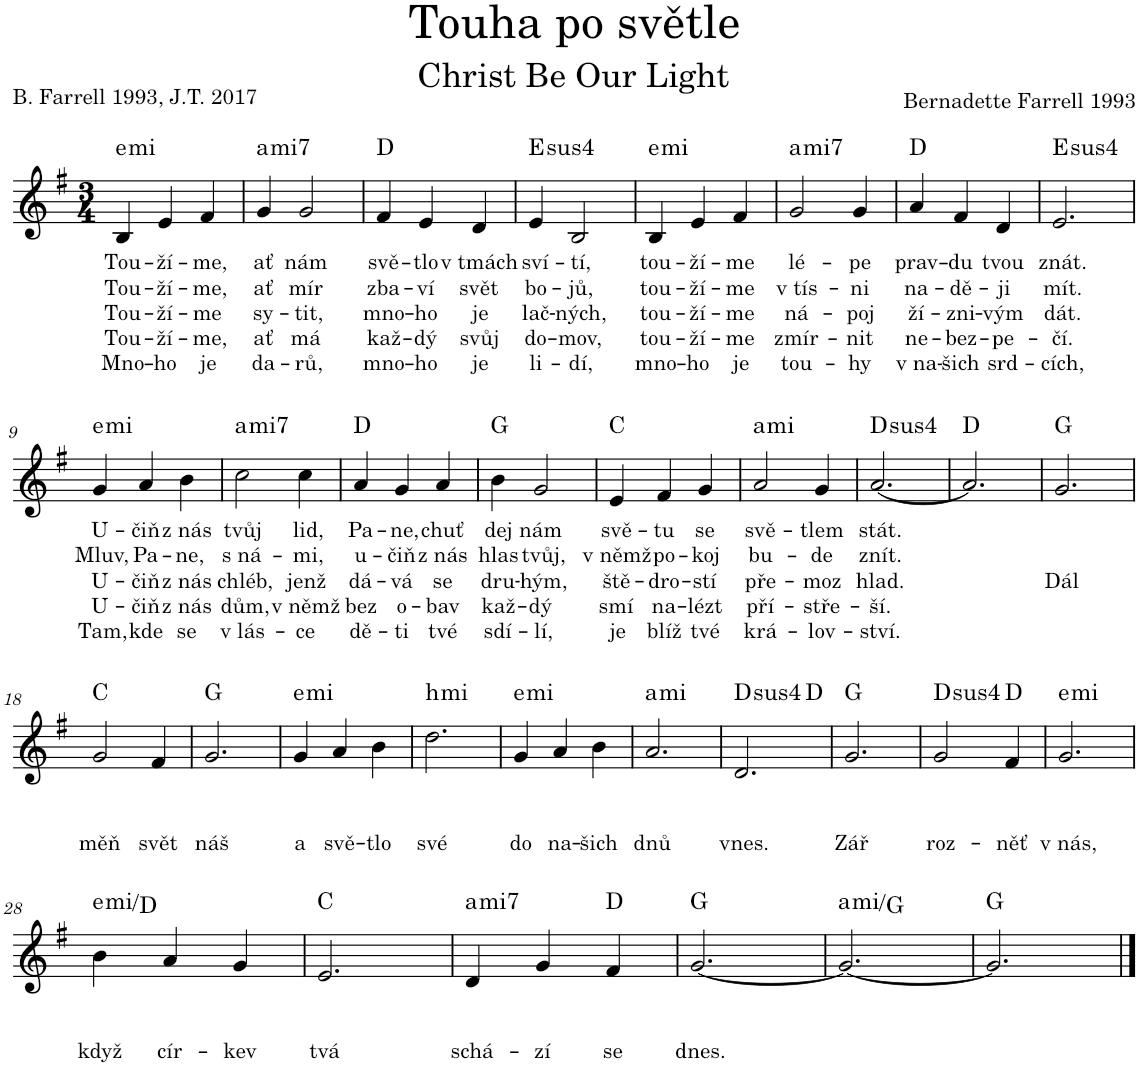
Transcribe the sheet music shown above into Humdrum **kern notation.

**kern	**text	**text	**text	**text	**text	**harte
*part1	*part1	*part1	*part1	*part1	*part1	*part1
*staff1	*staff1	*staff1	*staff1	*staff1	*staff1	*
*I"Hlas	*	*	*	*	*	*
*I'Hl.	*	*	*	*	*	*
*clefG2	*	*	*	*	*	*
*k[f#]	*	*	*	*	*	*
*M3/4	*	*	*	*	*	*
=1	=1	=1	=1	=1	=1	=1
!	!LO:LY:b	!LO:LY:b	!LO:LY:b	!LO:LY:b	!LO:LY:b	!LO:H:kt=mi
4B/	Tou-	Tou-	Tou-	Tou-	Mno-	E:min
!	!LO:LY:b	!LO:LY:b	!LO:LY:b	!LO:LY:b	!LO:LY:b	!
4e/	-ží-	-ží-	-ží-	-ží-	-ho	.
!	!LO:LY:b	!LO:LY:b	!LO:LY:b	!LO:LY:b	!LO:LY:b	!
4f#/	-me,	-me,	-me	-me,	je	.
=2	=2	=2	=2	=2	=2	=2
!	!LO:LY:b	!LO:LY:b	!LO:LY:b	!LO:LY:b	!LO:LY:b	!LO:H:kt=mi7
4g/	ať	ať	sy-	ať	da-	A:min7
!	!LO:LY:b	!LO:LY:b	!LO:LY:b	!LO:LY:b	!LO:LY:b	!
2g/	nám	mír	-tit,	má	-rů,	.
=3	=3	=3	=3	=3	=3	=3
!	!LO:LY:b	!LO:LY:b	!LO:LY:b	!LO:LY:b	!LO:LY:b	!
4f#/	svě-	zba-	mno-	kaž-	mno-	D:maj
!	!LO:LY:b	!LO:LY:b	!LO:LY:b	!LO:LY:b	!LO:LY:b	!
4e/	-tlo	-ví	-ho	-dý	-ho	.
!	!LO:LY:b	!LO:LY:b	!LO:LY:b	!LO:LY:b	!LO:LY:b	!
4d/	v tmách	svět	je	svůj	je	.
=4	=4	=4	=4	=4	=4	=4
!	!LO:LY:b	!LO:LY:b	!LO:LY:b	!LO:LY:b	!LO:LY:b	!LO:H:kt=4
4e/	sví-	bo-	lač-	do-	li-	E:sus4
!	!LO:LY:b	!LO:LY:b	!LO:LY:b	!LO:LY:b	!LO:LY:b	!
2B/	-tí,	-jů,	-ných,	-mov,	-dí,	.
=5	=5	=5	=5	=5	=5	=5
!	!LO:LY:b	!LO:LY:b	!LO:LY:b	!LO:LY:b	!LO:LY:b	!LO:H:kt=mi
4B/	tou-	tou-	tou-	tou-	mno-	E:min
!	!LO:LY:b	!LO:LY:b	!LO:LY:b	!LO:LY:b	!LO:LY:b	!
4e/	-ží-	-ží-	-ží-	-ží-	-ho	.
!	!LO:LY:b	!LO:LY:b	!LO:LY:b	!LO:LY:b	!LO:LY:b	!
4f#/	-me	-me	-me	-me	je	.
=6	=6	=6	=6	=6	=6	=6
!	!LO:LY:b	!LO:LY:b	!LO:LY:b	!LO:LY:b	!LO:LY:b	!LO:H:kt=mi7
2g/	lé-	v tís-	ná-	zmír-	tou-	A:min7
!	!LO:LY:b	!LO:LY:b	!LO:LY:b	!LO:LY:b	!LO:LY:b	!
4g/	-pe	-ni	-poj	-nit	-hy	.
=7	=7	=7	=7	=7	=7	=7
!	!LO:LY:b	!LO:LY:b	!LO:LY:b	!LO:LY:b	!LO:LY:b	!
4a/	prav-	na-	ží-	ne-	v na-	D:maj
!	!LO:LY:b	!LO:LY:b	!LO:LY:b	!LO:LY:b	!LO:LY:b	!
4f#/	-du	-dě-	-zni-	-bez-	-šich	.
!	!LO:LY:b	!LO:LY:b	!LO:LY:b	!LO:LY:b	!LO:LY:b	!
4d/	tvou	-ji	-vým	-pe-	srd-	.
=8	=8	=8	=8	=8	=8	=8
!	!LO:LY:b	!LO:LY:b	!LO:LY:b	!LO:LY:b	!LO:LY:b	!LO:H:kt=4
2.e/	znát.	mít.	dát.	-čí.	-cích,	E:sus4
!!LO:LB:g=z
=9	=9	=9	=9	=9	=9	=9
!	!LO:LY:b	!LO:LY:b	!LO:LY:b	!LO:LY:b	!LO:LY:b	!LO:H:kt=mi
4g/	U-	Mluv,	U-	U-	Tam,	E:min
!	!LO:LY:b	!LO:LY:b	!LO:LY:b	!LO:LY:b	!LO:LY:b	!
4a/	-čiň	Pa-	-čiň	-čiň	kde	.
!	!LO:LY:b	!LO:LY:b	!LO:LY:b	!LO:LY:b	!LO:LY:b	!
4b\	z nás	-ne,	z nás	z nás	se	.
=10	=10	=10	=10	=10	=10	=10
!	!LO:LY:b	!LO:LY:b	!LO:LY:b	!LO:LY:b	!LO:LY:b	!LO:H:kt=mi7
2cc\	tvůj	s ná-	chléb,	dům,	v lás-	A:min7
!	!LO:LY:b	!LO:LY:b	!LO:LY:b	!LO:LY:b	!LO:LY:b	!
4cc\	lid,	-mi,	jenž	v němž	-ce	.
=11	=11	=11	=11	=11	=11	=11
!	!LO:LY:b	!LO:LY:b	!LO:LY:b	!LO:LY:b	!LO:LY:b	!
4a/	Pa-	u-	dá-	bez	dě-	D:maj
!	!LO:LY:b	!LO:LY:b	!LO:LY:b	!LO:LY:b	!LO:LY:b	!
4g/	-ne,	-čiň	-vá	o-	-ti	.
!	!LO:LY:b	!LO:LY:b	!LO:LY:b	!LO:LY:b	!LO:LY:b	!
4a/	chuť	z nás	se	-bav	tvé	.
=12	=12	=12	=12	=12	=12	=12
!	!LO:LY:b	!LO:LY:b	!LO:LY:b	!LO:LY:b	!LO:LY:b	!
4b\	dej	hlas	dru-	kaž-	sdí-	G:maj
!	!LO:LY:b	!LO:LY:b	!LO:LY:b	!LO:LY:b	!LO:LY:b	!
2g/	nám	tvůj,	-hým,	-dý	-lí,	.
=13	=13	=13	=13	=13	=13	=13
!	!LO:LY:b	!LO:LY:b	!LO:LY:b	!LO:LY:b	!LO:LY:b	!
4e/	svě-	v němž	ště-	smí	je	C:maj
!	!LO:LY:b	!LO:LY:b	!LO:LY:b	!LO:LY:b	!LO:LY:b	!
4f#/	-tu	po-	-dro-	na-	blíž	.
!	!LO:LY:b	!LO:LY:b	!LO:LY:b	!LO:LY:b	!LO:LY:b	!
4g/	se	-koj	-stí	-lézt	tvé	.
=14	=14	=14	=14	=14	=14	=14
!	!LO:LY:b	!LO:LY:b	!LO:LY:b	!LO:LY:b	!LO:LY:b	!LO:H:kt=mi
2a/	svě-	bu-	pře-	pří-	krá-	A:min
!	!LO:LY:b	!LO:LY:b	!LO:LY:b	!LO:LY:b	!LO:LY:b	!
4g/	-tlem	-de	-moz	-stře-	-lov-	.
=15	=15	=15	=15	=15	=15	=15
!	!LO:LY:b	!LO:LY:b	!LO:LY:b	!LO:LY:b	!LO:LY:b	!LO:H:kt=4
[2.a/	stát.	znít.	hlad.	-ší.	-ství.	D:sus4
=16	=16	=16	=16	=16	=16	=16
2.a/]	.	.	.	.	.	D:maj
=17	=17	=17	=17	=17	=17	=17
!	!	!	!LO:LY:b	!	!	!
2.g/	.	.	Dál	.	.	G:maj
!!LO:LB:g=z
=18	=18	=18	=18	=18	=18	=18
!	!	!	!LO:LY:b	!	!	!
2g/	.	.	měň	.	.	C:maj
!	!	!	!LO:LY:b	!	!	!
4f#/	.	.	svět	.	.	.
=19	=19	=19	=19	=19	=19	=19
!	!	!	!LO:LY:b	!	!	!
2.g/	.	.	náš	.	.	G:maj
=20	=20	=20	=20	=20	=20	=20
!	!	!	!LO:LY:b	!	!	!LO:H:kt=mi
4g/	.	.	a	.	.	E:min
!	!	!	!LO:LY:b	!	!	!
4a/	.	.	svě-	.	.	.
!	!	!	!LO:LY:b	!	!	!
4b\	.	.	-tlo	.	.	.
=21	=21	=21	=21	=21	=21	=21
!	!	!	!LO:LY:b	!	!	!LO:H:kt=mi
2.dd\	.	.	své	.	.	B:min
=22	=22	=22	=22	=22	=22	=22
!	!	!	!LO:LY:b	!	!	!LO:H:kt=mi
4g/	.	.	do	.	.	E:min
!	!	!	!LO:LY:b	!	!	!
4a/	.	.	na-	.	.	.
!	!	!	!LO:LY:b	!	!	!
4b\	.	.	-šich	.	.	.
=23	=23	=23	=23	=23	=23	=23
!	!	!	!LO:LY:b	!	!	!LO:H:kt=mi
2.a/	.	.	dnů	.	.	A:min
=24	=24	=24	=24	=24	=24	=24
!	!	!	!LO:LY:b	!	!	!LO:H:kt=4
*^	*	*	*	*	*	*
2.d/	2ryy	.	.	vnes.	.	.	D:sus4
.	4ryy	.	.	.	.	.	D:maj
=25	=25	=25	=25	=25	=25	=25	=25
!	!	!	!	!LO:LY:b	!	!	!
*v	*v	*	*	*	*	*	*
2.g/	.	.	Zář	.	.	G:maj
=26	=26	=26	=26	=26	=26	=26
!	!	!	!LO:LY:b	!	!	!LO:H:kt=4
2g/	.	.	roz-	.	.	D:sus4
!	!	!	!LO:LY:b	!	!	!
4f#/	.	.	-něť	.	.	D:maj
=27	=27	=27	=27	=27	=27	=27
!	!	!	!LO:LY:b	!	!	!LO:H:kt=mi
2.g/	.	.	v nás,	.	.	E:min
!!LO:LB:g=z
=28	=28	=28	=28	=28	=28	=28
!	!	!	!LO:LY:b	!	!	!LO:H:kt=mi
4b\	.	.	když	.	.	E:min/b7
!	!	!	!LO:LY:b	!	!	!
4a/	.	.	cír-	.	.	.
!	!	!	!LO:LY:b	!	!	!
4g/	.	.	-kev	.	.	.
=29	=29	=29	=29	=29	=29	=29
!	!	!	!LO:LY:b	!	!	!
2.e/	.	.	tvá	.	.	C:maj
=30	=30	=30	=30	=30	=30	=30
!	!	!	!LO:LY:b	!	!	!LO:H:kt=mi7
4d/	.	.	schá-	.	.	A:min7
!	!	!	!LO:LY:b	!	!	!
4g/	.	.	-zí	.	.	.
!	!	!	!LO:LY:b	!	!	!
4f#/	.	.	se	.	.	D:maj
=31	=31	=31	=31	=31	=31	=31
!	!	!	!LO:LY:b	!	!	!
[2.g/	.	.	dnes.	.	.	G:maj
=32	=32	=32	=32	=32	=32	=32
!	!	!	!	!	!	!LO:H:kt=mi
2.g/_	.	.	.	.	.	A:min/b7
=33	=33	=33	=33	=33	=33	=33
2.g/]	.	.	.	.	.	G:maj
==	==	==	==	==	==	==
*-	*-	*-	*-	*-	*-	*-
